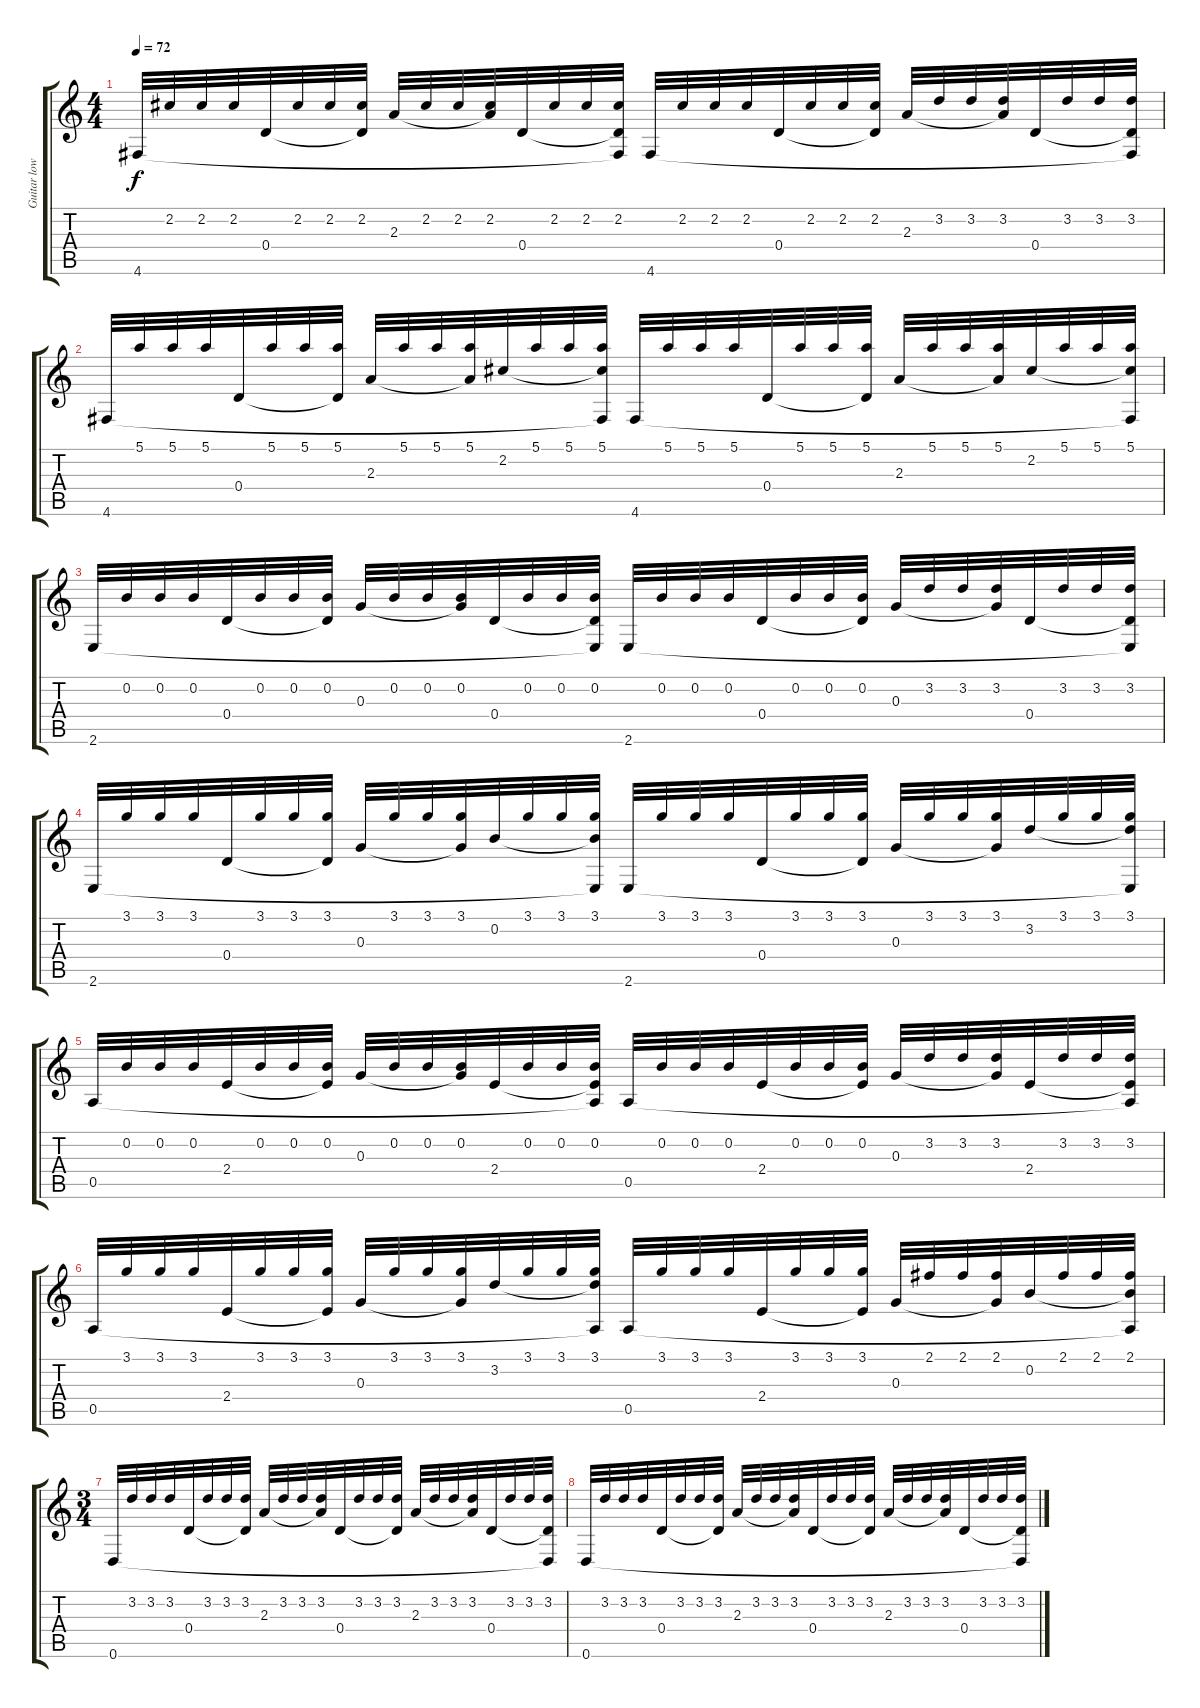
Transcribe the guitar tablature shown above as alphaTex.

\track ("Guitar low D" "Guitar low") {instrument acousticguitarnylon}
\staff {score tabs}
\tuning (E4 B3 G3 D3 A2 D2) {hide}
\ts (4 4)
\tempo 72
\clef g2
\ks c
4.6.32{dy f} 2.2.32 2.2.32 2.2.32 0.4.32 2.2.32 2.2.32 (2.2 0.4{t}).32 2.3.32 2.2.32 2.2.32 (2.2 2.3{t}).32 0.4.32 2.2.32 2.2.32 (2.2 0.4{t} 4.6{t}).32 4.6.32 2.2.32 2.2.32 2.2.32 0.4.32 2.2.32 2.2.32 (2.2 0.4{t}).32 2.3.32 3.2.32 3.2.32 (3.2 2.3{t}).32 0.4.32 3.2.32 3.2.32 (3.2 0.4{t} 4.6{t}).32 |
4.6.32 5.1.32 5.1.32 5.1.32 0.4.32 5.1.32 5.1.32 (5.1 0.4{t}).32 2.3.32 5.1.32 5.1.32 (5.1 2.3{t}).32 2.2.32 5.1.32 5.1.32 (5.1 2.2{t} 4.6{t}).32 4.6.32 5.1.32 5.1.32 5.1.32 0.4.32 5.1.32 5.1.32 (5.1 0.4{t}).32 2.3.32 5.1.32 5.1.32 (5.1 2.3{t}).32 2.2.32 5.1.32 5.1.32 (5.1 2.2{t} 4.6{t}).32 |
2.6.32 0.2.32 0.2.32 0.2.32 0.4.32 0.2.32 0.2.32 (0.2 0.4{t}).32 0.3.32 0.2.32 0.2.32 (0.2 0.3{t}).32 0.4.32 0.2.32 0.2.32 (0.2 0.4{t} 2.6{t}).32 2.6.32 0.2.32 0.2.32 0.2.32 0.4.32 0.2.32 0.2.32 (0.2 0.4{t}).32 0.3.32 3.2.32 3.2.32 (3.2 0.3{t}).32 0.4.32 3.2.32 3.2.32 (3.2 0.4{t} 2.6{t}).32 |
2.6.32 3.1.32 3.1.32 3.1.32 0.4.32 3.1.32 3.1.32 (3.1 0.4{t}).32 0.3.32 3.1.32 3.1.32 (3.1 0.3{t}).32 0.2.32 3.1.32 3.1.32 (3.1 0.2{t} 2.6{t}).32 2.6.32 3.1.32 3.1.32 3.1.32 0.4.32 3.1.32 3.1.32 (3.1 0.4{t}).32 0.3.32 3.1.32 3.1.32 (3.1 0.3{t}).32 3.2.32 3.1.32 3.1.32 (3.1 3.2{t} 2.6{t}).32 |
0.5.32 0.2.32 0.2.32 0.2.32 2.4.32 0.2.32 0.2.32 (0.2 2.4{t}).32 0.3.32 0.2.32 0.2.32 (0.2 0.3{t}).32 2.4.32 0.2.32 0.2.32 (0.2 2.4{t} 0.5{t}).32 0.5.32 0.2.32 0.2.32 0.2.32 2.4.32 0.2.32 0.2.32 (0.2 2.4{t}).32 0.3.32 3.2.32 3.2.32 (3.2 0.3{t}).32 2.4.32 3.2.32 3.2.32 (3.2 2.4{t} 0.5{t}).32 |
0.5.32 3.1.32 3.1.32 3.1.32 2.4.32 3.1.32 3.1.32 (3.1 2.4{t}).32 0.3.32 3.1.32 3.1.32 (3.1 0.3{t}).32 3.2.32 3.1.32 3.1.32 (3.1 3.2{t} 0.5{t}).32 0.5.32 3.1.32 3.1.32 3.1.32 2.4.32 3.1.32 3.1.32 (3.1 2.4{t}).32 0.3.32 2.1.32 2.1.32 (2.1 0.3{t}).32 0.2.32 2.1.32 2.1.32 (2.1 0.2{t} 0.5{t}).32 |
\ts (3 4)
0.6.32 3.2.32 3.2.32 3.2.32 0.4.32 3.2.32 3.2.32 (3.2 0.4{t}).32 2.3.32 3.2.32 3.2.32 (3.2 2.3{t}).32 0.4.32 3.2.32 3.2.32 (3.2 0.4{t}).32 2.3.32 3.2.32 3.2.32 (3.2 2.3{t}).32 0.4.32 3.2.32 3.2.32 (3.2 0.4{t} 0.6{t}).32 |
0.6.32 3.2.32 3.2.32 3.2.32 0.4.32 3.2.32 3.2.32 (3.2 0.4{t}).32 2.3.32 3.2.32 3.2.32 (3.2 2.3{t}).32 0.4.32 3.2.32 3.2.32 (3.2 0.4{t}).32 2.3.32 3.2.32 3.2.32 (3.2 2.3{t}).32 0.4.32 3.2.32 3.2.32 (3.2 0.4{t} 0.6{t}).32
